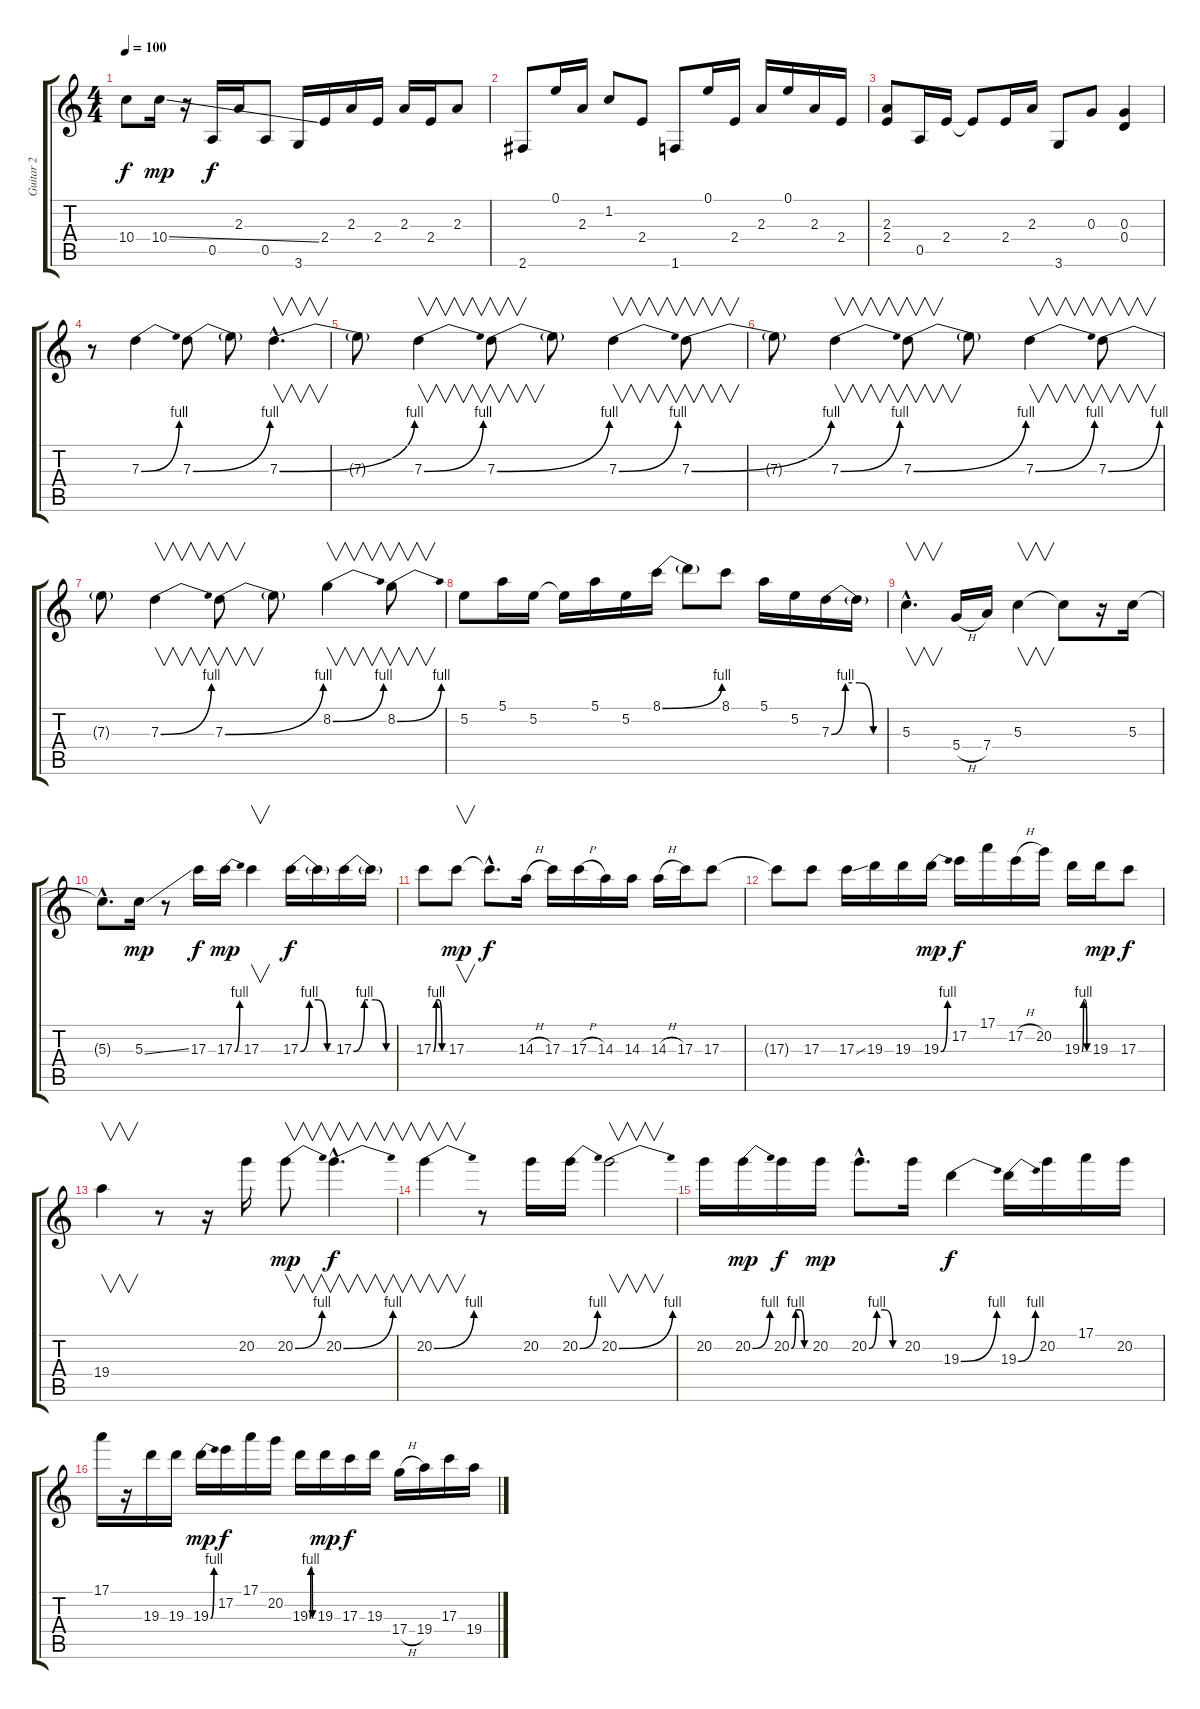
\track ("Guitar 2" "Guitar 2") {instrument overdrivenguitar}
\staff {score tabs}
\tuning (E4 B3 G3 D3 A2 E2) {hide}
\ts (4 4)
\tempo 100
\clef g2
\ks c
10.4.8{dy f} 10.4{ss}.16{dy mp} r.16 0.5.16{dy f} 2.3.16 0.5.8 3.6.16 2.4.16 2.3.16 2.4.16 2.3.16 2.4.16 2.3.8 |
2.6.8 0.1.16 2.3.16 1.2.8 2.4.8 1.6.8 0.1.16 2.4.16 2.3.16 0.1.16 2.3.16 2.4.16 |
(2.3 2.4).8 0.5.16 2.4.16 2.4{t}.8 2.4.16 2.3.16 3.6.8 0.3.8 (0.3 0.4).4 |
r.8 7.3{be (bend 0 0 60 4)}.4 7.3{be (bend 0 0 60 4)}.8 7.3{t}.8 7.3{be (bend 0 0 60 4) hac}.4{v d} |
7.3{t}.8 7.3{be (bend 0 0 60 4)}.4{v} 7.3{be (bend 0 0 60 4)}.8{v} 7.3{t}.8 7.3{be (bend 0 0 60 4)}.4{v} 7.3{be (bend 0 0 60 4)}.8{v} |
7.3{t}.8 7.3{be (bend 0 0 60 4)}.4{v} 7.3{be (bend 0 0 60 4)}.8{v} 7.3{t}.8 7.3{be (bend 0 0 60 4)}.4{v} 7.3{be (bend 0 0 60 4)}.8{v} |
7.3{t}.8 7.3{be (bend 0 0 60 4)}.4{v} 7.3{be (bend 0 0 60 4)}.8{v} 7.3{t}.8 8.2{be (bend 0 0 60 4)}.4{v} 8.2{be (bend 0 0 60 4)}.8{v} |
5.2.8 5.1.16 5.2.16 5.2{t}.16 5.1.16 5.2.16 8.1{be (bend 0 0 60 4)}.16 8.1{t}.8 8.1.8 5.1.16 5.2.16 7.3{be (custom 0 0 15 4 30 4 45 0 60 0)}.16 7.3{t}.16 |
5.3{hac}.4{v d} 5.4{h}.16 7.4.16 5.3.4{v} 5.3{t}.8 r.16 5.3.16 |
5.3{hac t}.8{d} 5.3{ss}.16{dy mp} r.8 17.3.16{dy f} 17.3{be (bend 0 0 60 4)}.16{dy mp} 17.3.4{v} 17.3{be (custom 0 0 15 4 30 4 45 0 60 0)}.16{dy f} 17.3{t}.16 17.3{be (custom 0 0 15 4 30 4 45 0 60 0)}.16 17.3{t}.16 |
17.3{be (custom 0 0 15 4 30 4 45 0 60 0)}.8 17.3.8{v dy mp} 17.3{hac t}.8{d dy f} 14.3{h}.16 17.3.16 17.3{h}.16 14.3.16 14.3.16 14.3{h}.16 17.3.16 17.3.8 |
17.3{t}.8 17.3.8 17.3{ss}.16 19.3.16 19.3.16 19.3{be (bend 0 0 60 4)}.16{dy mp} 17.2.16{dy f} 17.1.16 17.2{h}.16 20.2.16 19.3{be (custom 0 0 15 4 30 4 45 0 60 0)}.16 19.3.16{dy mp} 17.3.8{dy f} |
19.4.4{v} r.8 r.16 20.2.16 20.2{be (bend 0 0 60 4)}.8{v dy mp} 20.2{be (bend 0 0 60 4) hac}.4{v d dy f} |
20.2{be (bend 0 0 60 4)}.4{v} r.8 20.2.16 20.2{be (bend 0 0 60 4)}.16 20.2{be (bend 0 0 60 4)}.2{v} |
20.2.16 20.2{be (bend 0 0 60 4)}.16{dy mp} 20.2{be (custom 0 0 15 4 30 4 45 0 60 0)}.16{dy f} 20.2.16{dy mp} 20.2{be (custom 0 0 15 4 30 4 45 0 60 0) hac}.8{d} 20.2.16 19.3{be (bend 0 0 60 4)}.4{dy f} 19.3{be (bend 0 0 60 4)}.16 20.2.16 17.1.16 20.2.16 |
17.1.16 r.16 19.3.16 19.3.16 19.3{be (bend 0 0 60 4)}.16{dy mp} 17.2.16{dy f} 17.1.16 20.2.16 19.3{be (custom 0 0 15 4 30 4 45 0 60 0)}.16 19.3.16{dy mp} 17.3.16{dy f} 19.3.16 17.4{h}.16 19.4.16 17.3.16 19.4.16
